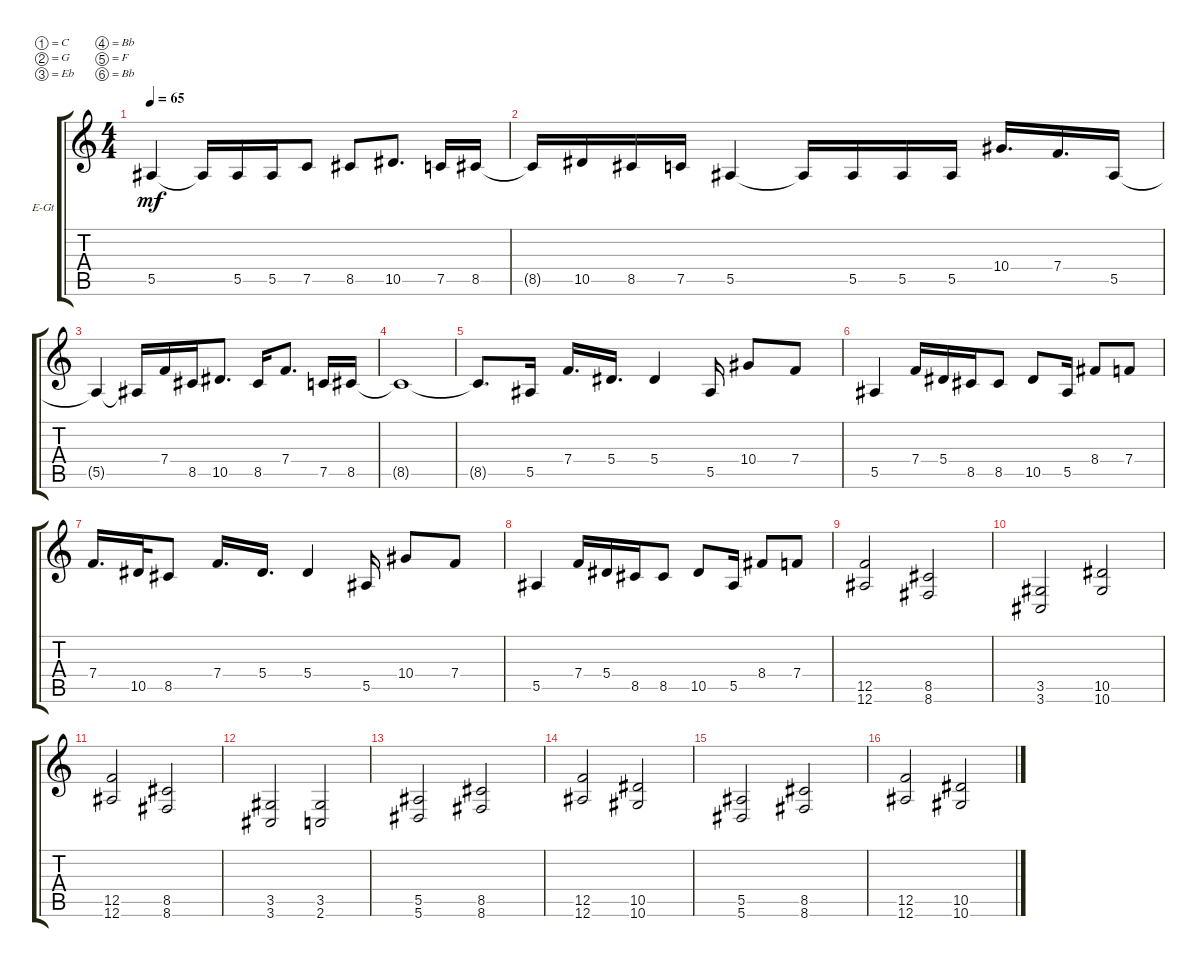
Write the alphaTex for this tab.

\defaultSystemsLayout 4
\bracketExtendMode groupsimilarinstruments
\firstSystemTrackNameOrientation horizontal
\otherSystemsTrackNameOrientation horizontal
\track ("Electric Guitar" "E-Gt") {instrument distortionguitar}
\staff {score tabs}
\tuning (C4 G3 Eb3 Bb2 F2 Bb1)
\ts (4 4)
\tempo 65
\clef g2
\ks c
5.5{t}.4{dy mf} 5.5{t}.16 5.5.16 5.5.16 7.5.8 8.5.8 10.5.8{d} 7.5.16 8.5.16 |
8.5{t}.16 10.5.16 8.5.16 7.5.16 5.5.4 5.5{t}.16 5.5.16 5.5.16 5.5.16 10.4.16{d} 7.4.16{d} 5.5.16 |
5.5{t}.4 5.5{t}.16 7.4.16 8.5.16 10.5.8{d} 8.5.16 7.4.8{d} 7.5.16 8.5.16 |
8.5{t}.1 |
8.5{t}.8{d} 5.5.16 7.4.16{d} 5.4.16{d} 5.4.4 5.5.16 10.4.8 7.4.8 |
5.5.4 7.4.16 5.4.16 8.5.16 8.5.8 10.5.8 5.5.16 8.4.8 7.4.8 |
7.4.16{d} 10.5.32 8.5.8 7.4.16{d} 5.4.16{d} 5.4.4 5.5.16 10.4.8 7.4.8 |
5.5.4 7.4.16 5.4.16 8.5.16 8.5.8 10.5.8 5.5.16 8.4.8 7.4.8 |
(12.5 12.6).2 (8.5 8.6).2 |
(3.5 3.6).2 (10.5 10.6).2 |
(12.5 12.6).2 (8.5 8.6).2 |
(3.5 3.6).2 (3.5 2.6).2 |
(5.5 5.6).2 (8.5 8.6).2 |
(12.5 12.6).2 (10.5 10.6).2 |
(5.5 5.6).2 (8.5 8.6).2 |
(12.5 12.6).2 (10.5 10.6).2
